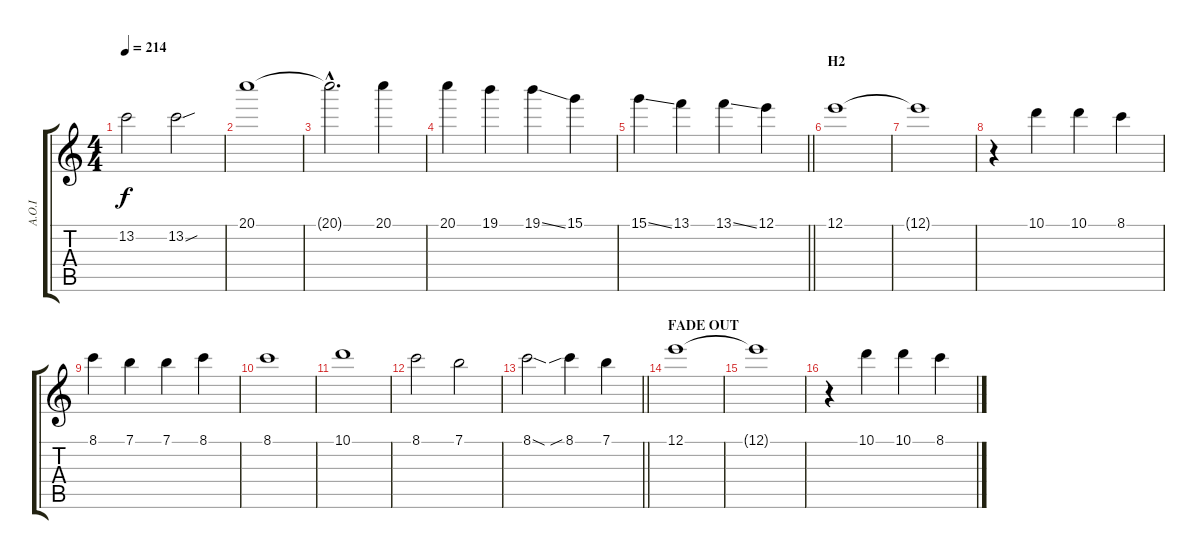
\track ("A.O.I" "A.O.I") {instrument distortionguitar}
\staff {score tabs}
\tuning (E4 B3 G3 D3 A2 E2) {hide}
\ts (4 4)
\tempo 214
\clef g2
\ks c
13.2{t}.2{dy f} 13.2{sou}.2 |
20.1.1 |
20.1{hac t}.2{d} 20.1.4 |
20.1.4 19.1.4 19.1{ss}.4 15.1.4 |
\barLineRight lightlight
15.1{ss}.4 13.1.4 13.1{ss}.4 12.1.4 |
\section ("" "H2")
12.1.1 |
12.1{t}.1 |
r.4 10.1.4 10.1.4 8.1.4 |
8.1.4 7.1.4 7.1.4 8.1.4 |
8.1.1 |
10.1.1 |
8.1.2 7.1.2 |
\barLineRight lightlight
8.1{sod}.2 8.1{sib}.4 7.1.4 |
\section ("" "FADE OUT")
12.1.1 |
12.1{t}.1 |
r.4 10.1.4 10.1.4 8.1.4
